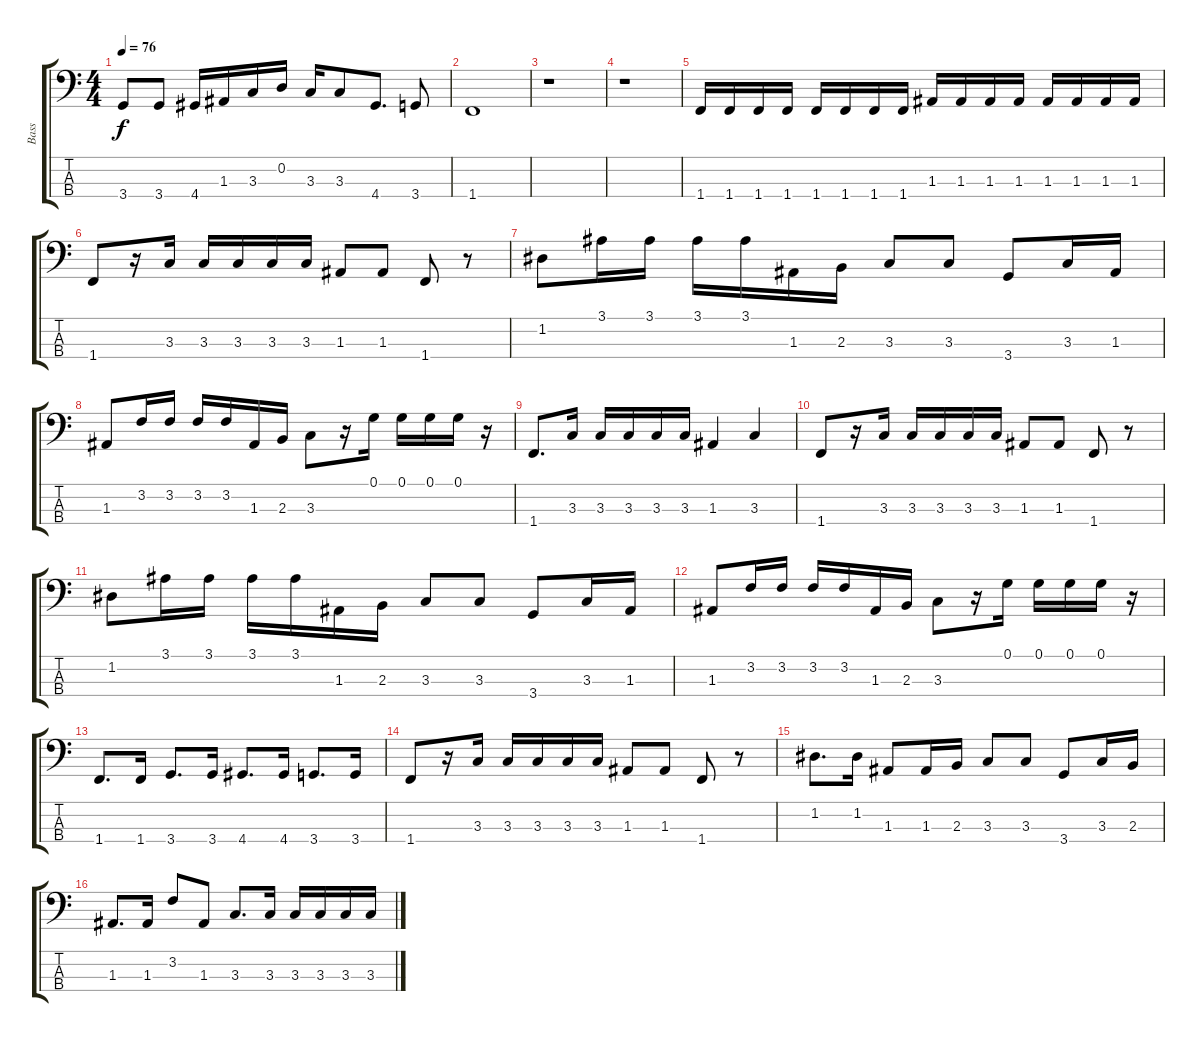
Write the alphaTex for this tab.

\track ("Bass" "Bass") {instrument electricbassfinger}
\staff {score tabs}
\tuning (G2 D2 A1 E1) {hide}
\ts (4 4)
\tempo 76
\clef f4
\ks c
3.4.8{dy f} 3.4.8 4.4.16 1.3.16 3.3.16 0.2.16 3.3.16 3.3.8 4.4.8{d} 3.4.8 |
1.4.1 |
r.1 |
r.1 |
1.4.16 1.4.16 1.4.16 1.4.16 1.4.16 1.4.16 1.4.16 1.4.16 1.3.16 1.3.16 1.3.16 1.3.16 1.3.16 1.3.16 1.3.16 1.3.16 |
1.4.8 r.16 3.3.16 3.3.16 3.3.16 3.3.16 3.3.16 1.3.8 1.3.8 1.4.8 r.8 |
1.2.8 3.1.16 3.1.16 3.1.16 3.1.16 1.3.16 2.3.16 3.3.8 3.3.8 3.4.8 3.3.16 1.3.16 |
1.3.8 3.2.16 3.2.16 3.2.16 3.2.16 1.3.16 2.3.16 3.3.8 r.16 0.1.16 0.1.16 0.1.16 0.1.16 r.16 |
1.4.8{d} 3.3.16 3.3.16 3.3.16 3.3.16 3.3.16 1.3.4 3.3.4 |
1.4.8 r.16 3.3.16 3.3.16 3.3.16 3.3.16 3.3.16 1.3.8 1.3.8 1.4.8 r.8 |
1.2.8 3.1.16 3.1.16 3.1.16 3.1.16 1.3.16 2.3.16 3.3.8 3.3.8 3.4.8 3.3.16 1.3.16 |
1.3.8 3.2.16 3.2.16 3.2.16 3.2.16 1.3.16 2.3.16 3.3.8 r.16 0.1.16 0.1.16 0.1.16 0.1.16 r.16 |
1.4.8{d} 1.4.16 3.4.8{d} 3.4.16 4.4.8{d} 4.4.16 3.4.8{d} 3.4.16 |
1.4.8 r.16 3.3.16 3.3.16 3.3.16 3.3.16 3.3.16 1.3.8 1.3.8 1.4.8 r.8 |
1.2.8{d} 1.2.16 1.3.8 1.3.16 2.3.16 3.3.8 3.3.8 3.4.8 3.3.16 2.3.16 |
1.3.8{d} 1.3.16 3.2.8 1.3.8 3.3.8{d} 3.3.16 3.3.16 3.3.16 3.3.16 3.3.16
